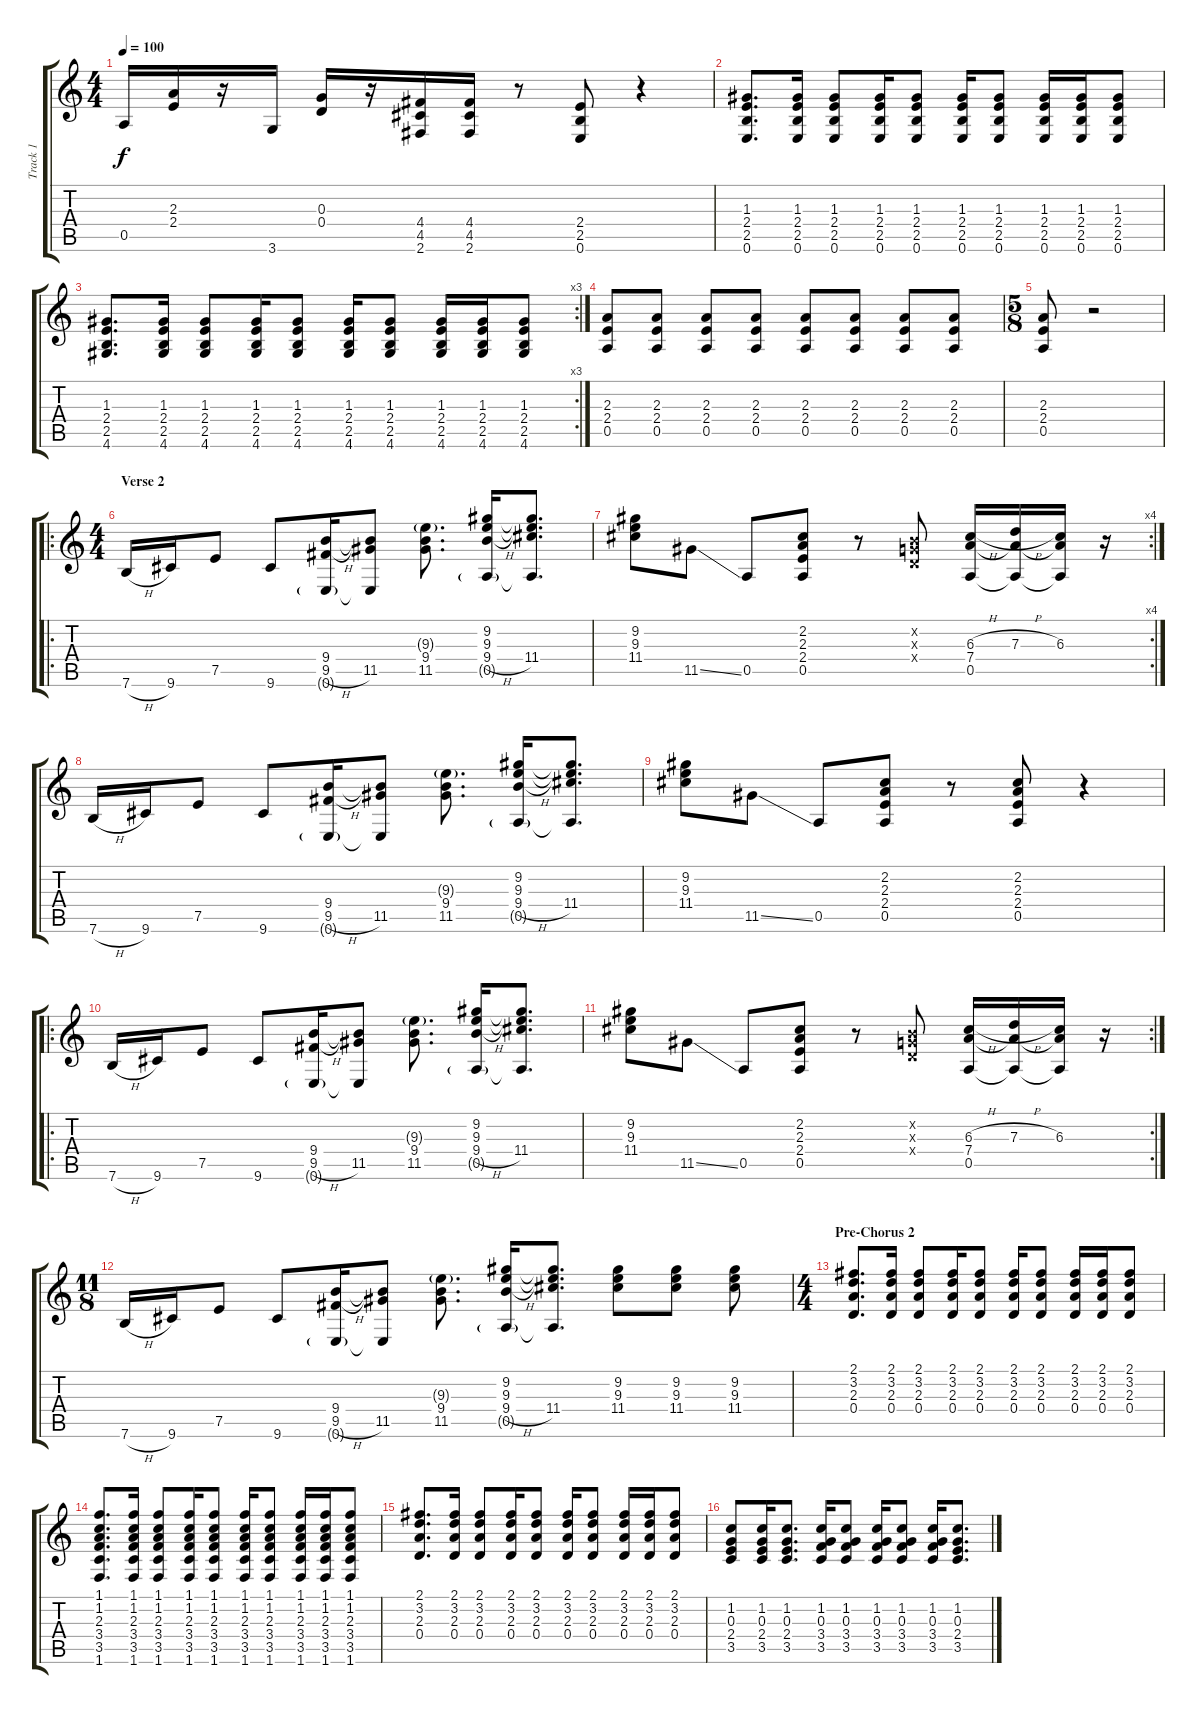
\track ("Track 1" "Track 1") {instrument acousticguitarsteel}
\staff {score tabs}
\tuning (E4 B3 G3 D3 A2 E2) {hide}
\ts (4 4)
\tempo 100
\clef g2
\ks c
0.5.16{dy f} (2.3 2.4).16 r.16 3.6.16 (0.3 0.4).16 r.16 (4.4 4.5 2.6).16 (4.4 4.5 2.6).16 r.8 (2.4 2.5 0.6).8 r.4 |
(1.3 2.4 2.5 0.6).8{d} (1.3 2.4 2.5 0.6).16 (1.3 2.4 2.5 0.6).8 (1.3 2.4 2.5 0.6).16 (1.3 2.4 2.5 0.6).8 (1.3 2.4 2.5 0.6).16 (1.3 2.4 2.5 0.6).8 (1.3 2.4 2.5 0.6).16 (1.3 2.4 2.5 0.6).16 (1.3 2.4 2.5 0.6).8 |
\rc 3
(1.3 2.4 2.5 4.6).8{d} (1.3 2.4 2.5 4.6).16 (1.3 2.4 2.5 4.6).8 (1.3 2.4 2.5 4.6).16 (1.3 2.4 2.5 4.6).8 (1.3 2.4 2.5 4.6).16 (1.3 2.4 2.5 4.6).8 (1.3 2.4 2.5 4.6).16 (1.3 2.4 2.5 4.6).16 (1.3 2.4 2.5 4.6).8 |
(2.3 2.4 0.5).8 (2.3 2.4 0.5).8 (2.3 2.4 0.5).8 (2.3 2.4 0.5).8 (2.3 2.4 0.5).8 (2.3 2.4 0.5).8 (2.3 2.4 0.5).8 (2.3 2.4 0.5).8 |
\ts (5 8)
(2.3 2.4 0.5).8 r.2 |
\ro
\ts (4 4)
\section ("" "Verse 2")
7.6{h}.16 9.6.16 7.5.8 9.6.8 (9.4 9.5{h} 0.6{g}).16 (9.4{t} 11.5 0.6{t}).8 (9.3{g} 9.4 11.5).8{d} (9.2 9.3 9.4{h} 0.5{g}).16 (9.2{t} 9.3{t} 11.4 0.5{t}).8{d} |
\rc 4
(9.2 9.3 11.4).8 11.5{ss}.8 0.5.8 (2.2 2.3 2.4 0.5).8 r.8 (0.2{x} 0.3{x} 0.4{x}).8 (6.3{h} 7.4 0.5).16 (7.3{h} 7.4{t} 0.5{t}).16 (6.3 7.4{t} 0.5{t}).16 r.16 |
7.6{h}.16 9.6.16 7.5.8 9.6.8 (9.4 9.5{h} 0.6{g}).16 (9.4{t} 11.5 0.6{t}).8 (9.3{g} 9.4 11.5).8{d} (9.2 9.3 9.4{h} 0.5{g}).16 (9.2{t} 9.3{t} 11.4 0.5{t}).8{d} |
(9.2 9.3 11.4).8 11.5{ss}.8 0.5.8 (2.2 2.3 2.4 0.5).8 r.8 (2.2 2.3 2.4 0.5).8 r.4 |
\ro
7.6{h}.16 9.6.16 7.5.8 9.6.8 (9.4 9.5{h} 0.6{g}).16 (9.4{t} 11.5 0.6{t}).8 (9.3{g} 9.4 11.5).8{d} (9.2 9.3 9.4{h} 0.5{g}).16 (9.2{t} 9.3{t} 11.4 0.5{t}).8{d} |
\rc 2
(9.2 9.3 11.4).8 11.5{ss}.8 0.5.8 (2.2 2.3 2.4 0.5).8 r.8 (0.2{x} 0.3{x} 0.4{x}).8 (6.3{h} 7.4 0.5).16 (7.3{h} 7.4{t} 0.5{t}).16 (6.3 7.4{t} 0.5{t}).16 r.16 |
\ts (11 8)
7.6{h}.16 9.6.16 7.5.8 9.6.8 (9.4 9.5{h} 0.6{g}).16 (9.4{t} 11.5 0.6{t}).8 (9.3{g} 9.4 11.5).8{d} (9.2 9.3 9.4{h} 0.5{g}).16 (9.2{t} 9.3{t} 11.4 0.5{t}).8{d} (9.2 9.3 11.4).8 (9.2 9.3 11.4).8 (9.2 9.3 11.4).8 |
\ts (4 4)
\section ("" "Pre-Chorus 2")
(2.1 3.2 2.3 0.4).8{d} (2.1 3.2 2.3 0.4).16 (2.1 3.2 2.3 0.4).8 (2.1 3.2 2.3 0.4).16 (2.1 3.2 2.3 0.4).8 (2.1 3.2 2.3 0.4).16 (2.1 3.2 2.3 0.4).8 (2.1 3.2 2.3 0.4).16 (2.1 3.2 2.3 0.4).16 (2.1 3.2 2.3 0.4).8 |
(1.1 1.2 2.3 3.4 3.5 1.6).8{d} (1.1 1.2 2.3 3.4 3.5 1.6).16 (1.1 1.2 2.3 3.4 3.5 1.6).8 (1.1 1.2 2.3 3.4 3.5 1.6).16 (1.1 1.2 2.3 3.4 3.5 1.6).8 (1.1 1.2 2.3 3.4 3.5 1.6).16 (1.1 1.2 2.3 3.4 3.5 1.6).8 (1.1 1.2 2.3 3.4 3.5 1.6).16 (1.1 1.2 2.3 3.4 3.5 1.6).16 (1.1 1.2 2.3 3.4 3.5 1.6).8 |
(2.1 3.2 2.3 0.4).8{d} (2.1 3.2 2.3 0.4).16 (2.1 3.2 2.3 0.4).8 (2.1 3.2 2.3 0.4).16 (2.1 3.2 2.3 0.4).8 (2.1 3.2 2.3 0.4).16 (2.1 3.2 2.3 0.4).8 (2.1 3.2 2.3 0.4).16 (2.1 3.2 2.3 0.4).16 (2.1 3.2 2.3 0.4).8 |
(1.2 0.3 2.4 3.5).8 (1.2 0.3 2.4 3.5).16 (1.2 0.3 2.4 3.5).8{d} (1.2 0.3 3.4 3.5).16 (1.2 0.3 3.4 3.5).8 (1.2 0.3 3.4 3.5).16 (1.2 0.3 3.4 3.5).8 (1.2 0.3 3.4 3.5).16 (1.2 0.3 2.4 3.5).8{d}
